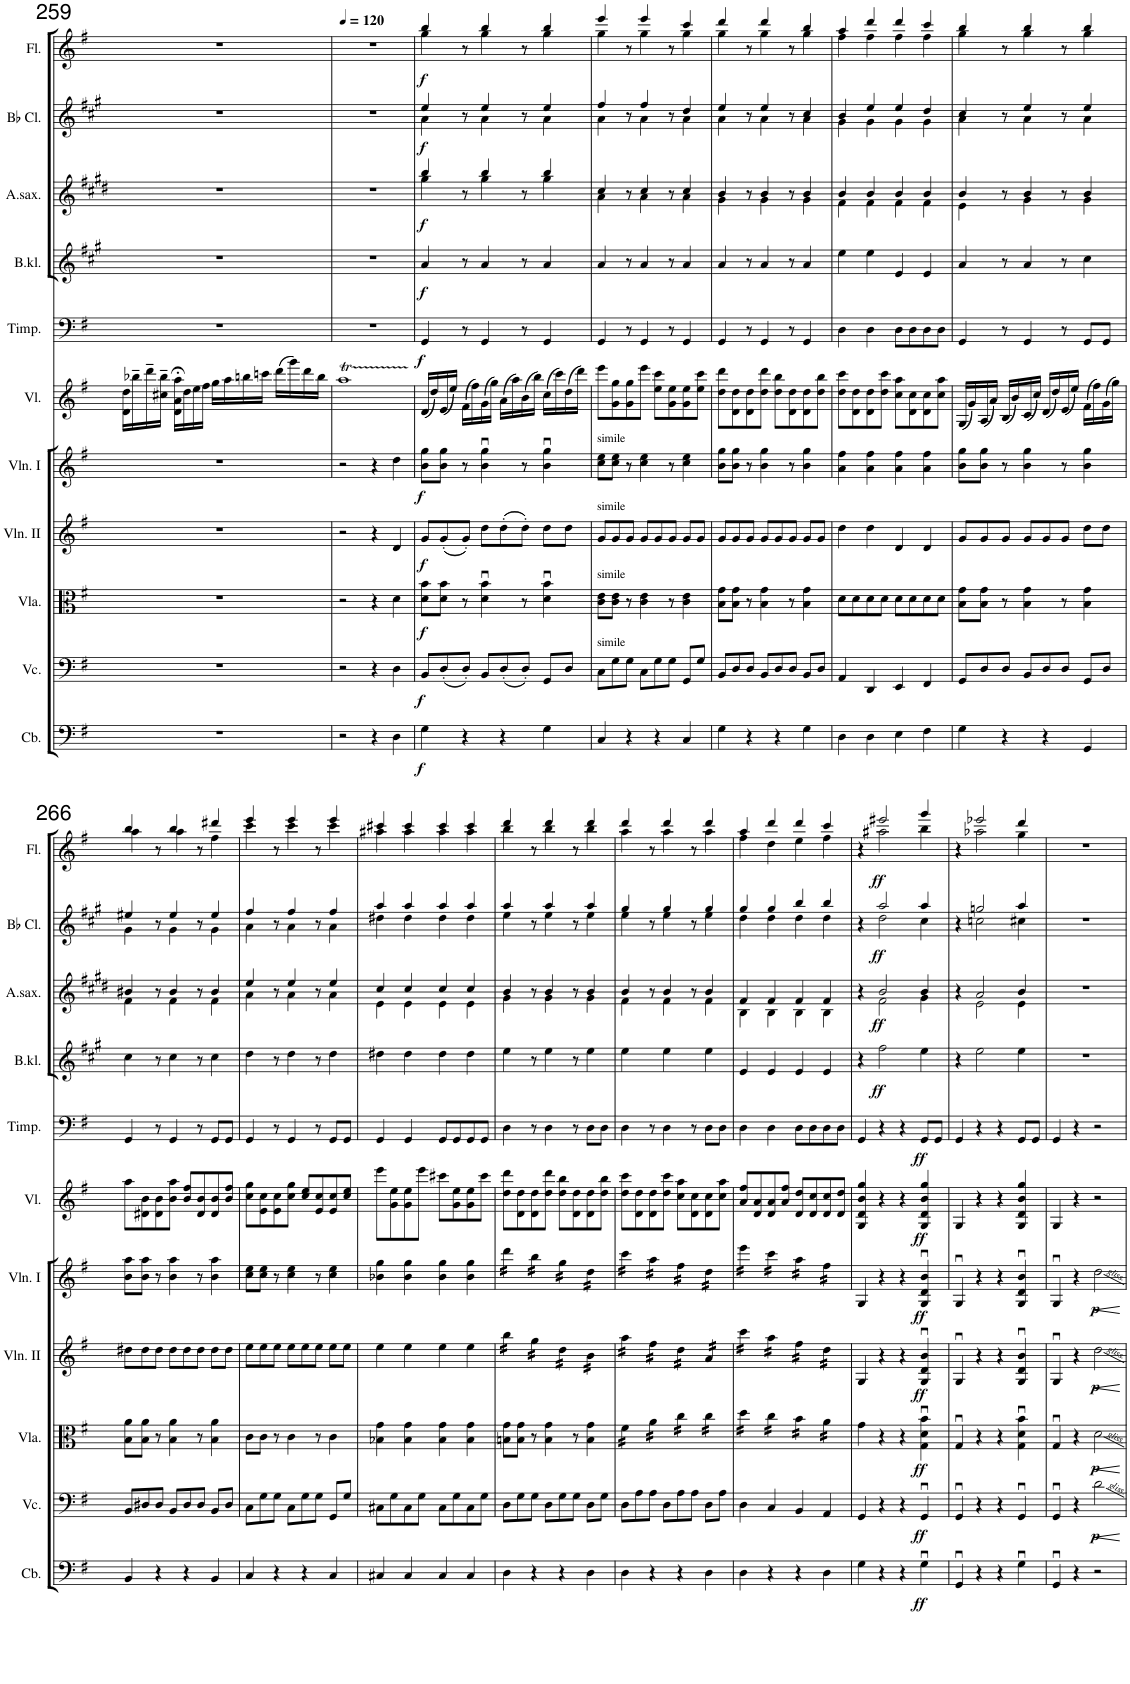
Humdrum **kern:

**kern	**dynam	**kern	**dynam	**kern	**dynam	**kern	**dynam	**kern	**dynam	**kern	**dynam	**kern	**dynam	**kern	**dynam	**kern	**dynam	**kern	**dynam	**kern	**dynam
*part11	*part11	*part10	*part10	*part9	*part9	*part8	*part8	*part7	*part7	*part6	*part6	*part5	*part5	*part4	*part4	*part3	*part3	*part2	*part2	*part1	*part1
*staff11	*staff11	*staff10	*staff10	*staff9	*staff9	*staff8	*staff8	*staff7	*staff7	*staff6	*staff6	*staff5	*staff5	*staff4	*staff4	*staff3	*staff3	*staff2	*staff2	*staff1	*staff1
*I"Contrabasses	*	*I"Violoncellos	*	*I"Violas	*	*I"Violins II	*	*I"Violins I	*	*I"Violine	*	*I"Timpani	*	*I"Bassklarinette	*	*I"Altsaxophon	*	*I"Clarinets in Bb	*	*I"Flutes	*
*I'Cb.	*	*I'Vc.	*	*I'Vla.	*	*I'Vln. II	*	*I'Vln. I	*	*I'Vl.	*	*I'Timp.	*	*I'B.kl.	*	*I'A.sax.	*	*	*	*I'Fl.	*
!!LO:PB:g=z
*clefF4	*	*clefF4	*	*clefC3	*	*clefG2	*	*clefG2	*	*clefG2	*	*clefF4	*	*clefG2	*	*clefG2	*	*clefG2	*	*clefG2	*
*Trd7c12	*	*	*	*	*	*	*	*	*	*	*	*	*	*Trd8c14	*	*Trd5c9	*	*Trd1c2	*	*	*
*k[f#]	*	*k[f#]	*	*k[f#]	*	*k[f#]	*	*k[f#]	*	*k[f#]	*	*k[f#]	*	*k[f#c#g#]	*	*k[f#c#g#d#]	*	*k[f#c#g#]	*	*k[f#]	*
*M4/4	*	*M4/4	*	*M4/4	*	*M4/4	*	*M4/4	*	*M4/4	*	*M4/4	*	*M4/4	*	*M4/4	*	*M4/4	*	*M4/4	*
*met(c)	*	*met(c)	*	*met(c)	*	*met(c)	*	*met(c)	*	*met(c)	*	*met(c)	*	*met(c)	*	*met(c)	*	*met(c)	*	*met(c)	*
=259	=259	=259	=259	=259	=259	=259	=259	=259	=259	=259	=259	=259	=259	=259	=259	=259	=259	=259	=259	=259	=259
1r	.	1r	.	1r	.	1r	.	1r	.	16d\ 16dd\LL	.	1r	.	1r	.	1r	.	1r	.	1r	.
.	.	.	.	.	.	.	.	.	.	16bb-X~\	.	.	.	.	.	.	.	.	.	.	.
.	.	.	.	.	.	.	.	.	.	16ddd~\	.	.	.	.	.	.	.	.	.	.	.
.	.	.	.	.	.	.	.	.	.	16cc#X\~ 16bb-\~JJ	.	.	.	.	.	.	.	.	.	.	.
.	.	.	.	.	.	.	.	.	.	16d\;< 16a\;< 16aa\;<LL	.	.	.	.	.	.	.	.	.	.	.
.	.	.	.	.	.	.	.	.	.	16dd\	.	.	.	.	.	.	.	.	.	.	.
.	.	.	.	.	.	.	.	.	.	16ee\	.	.	.	.	.	.	.	.	.	.	.
.	.	.	.	.	.	.	.	.	.	16ff#\JJ	.	.	.	.	.	.	.	.	.	.	.
.	.	.	.	.	.	.	.	.	.	16gg\LL	.	.	.	.	.	.	.	.	.	.	.
.	.	.	.	.	.	.	.	.	.	16aa\	.	.	.	.	.	.	.	.	.	.	.
.	.	.	.	.	.	.	.	.	.	16bbn\	.	.	.	.	.	.	.	.	.	.	.
.	.	.	.	.	.	.	.	.	.	16cccn\JJ	.	.	.	.	.	.	.	.	.	.	.
.	.	.	.	.	.	.	.	.	.	(16ddd\LL	.	.	.	.	.	.	.	.	.	.	.
.	.	.	.	.	.	.	.	.	.	16ggg\)	.	.	.	.	.	.	.	.	.	.	.
.	.	.	.	.	.	.	.	.	.	16ddd\	.	.	.	.	.	.	.	.	.	.	.
.	.	.	.	.	.	.	.	.	.	16bb\JJ	.	.	.	.	.	.	.	.	.	.	.
=260	=260	=260	=260	=260	=260	=260	=260	=260	=260	=260	=260	=260	=260	=260	=260	=260	=260	=260	=260	=260	=260
*	*	*	*	*	*	*	*	*	*	*	*	*	*	*	*	*	*	*	*	*MM120	*
2r	.	2r	.	2r	.	2r	.	2r	.	1aaT	.	1r	.	1r	.	1r	.	1r	.	1r	.
4r	.	4r	.	4r	.	4r	.	4r	.	.	.	.	.	.	.	.	.	.	.	.	.
4D\	.	4D\	.	4d\	.	4d/	.	4dd\	.	.	.	.	.	.	.	.	.	.	.	.	.
=261	=261	=261	=261	=261	=261	=261	=261	=261	=261	=261	=261	=261	=261	=261	=261	=261	=261	=261	=261	=261	=261
*	*	*	*	*	*	*	*	*	*	*	*	*	*	*	*	*^	*	*^	*	*^	*
!	!LO:DY:b	!	!LO:DY:b	!	!LO:DY:b	!	!LO:DY:b	!	!LO:DY:b	!	!	!	!LO:DY:b	!	!LO:DY:b	!	!	!LO:DY:b	!	!	!LO:DY:b	!	!	!LO:DY:b
4G\	f	8BB/L	f	8d\ 8b\L	f	8g/L	f	8b\ 8gg\L	f	(16d/LL	.	4GG/	f	4a/	f	4bb/	4gg#\	f	4ee/	4a\	f	4bb/	4gg\	f
.	.	.	.	.	.	.	.	.	.	16dd/)	.	.	.	.	.	.	.	.	.	.	.	.	.	.
.	.	(8D'/	.	8d\ 8b\J	.	(8g'/	.	8b\ 8gg\J	.	(16e/	.	.	.	.	.	.	.	.	.	.	.	.	.	.
.	.	.	.	.	.	.	.	.	.	16ee/JJ)	.	.	.	.	.	.	.	.	.	.	.	.	.	.
4r	.	8D'/J)	.	8r	.	8g'/J)	.	8r	.	(16f#\LL	.	8r	.	8r	.	8r	8ryy	.	8r	8ryy	.	8r	8ryy	.
.	.	.	.	.	.	.	.	.	.	16ff#\)	.	.	.	.	.	.	.	.	.	.	.	.	.	.
.	.	8BB/L	.	4d\u 4b\u	.	8dd\L	.	4b\u 4gg\u	.	(16g\	.	4GG/	.	4a/	.	4bb/	4gg#\	.	4ee/	4a\	.	4bb/	4gg\	.
.	.	.	.	.	.	.	.	.	.	16gg\JJ)	.	.	.	.	.	.	.	.	.	.	.	.	.	.
4r	.	(8D'/	.	.	.	(8dd'\	.	.	.	(16a\LL	.	.	.	.	.	.	.	.	.	.	.	.	.	.
.	.	.	.	.	.	.	.	.	.	16aa\)	.	.	.	.	.	.	.	.	.	.	.	.	.	.
.	.	8D'/J)	.	8r	.	8dd'\J)	.	8r	.	(16b\	.	8r	.	8r	.	8r	8ryy	.	8r	8ryy	.	8r	8ryy	.
.	.	.	.	.	.	.	.	.	.	16bb\JJ)	.	.	.	.	.	.	.	.	.	.	.	.	.	.
4G\	.	8GG/L	.	4d\u 4b\u	.	8dd\L	.	4b\u 4gg\u	.	(16cc\LL	.	4GG/	.	4a/	.	4bb/	4gg#\	.	4ee/	4a\	.	4bb/	4gg\	.
.	.	.	.	.	.	.	.	.	.	16ccc\)	.	.	.	.	.	.	.	.	.	.	.	.	.	.
.	.	8D/J	.	.	.	8dd\J	.	.	.	(16dd\	.	.	.	.	.	.	.	.	.	.	.	.	.	.
.	.	.	.	.	.	.	.	.	.	16ddd\JJ)	.	.	.	.	.	.	.	.	.	.	.	.	.	.
=262	=262	=262	=262	=262	=262	=262	=262	=262	=262	=262	=262	=262	=262	=262	=262	=262	=262	=262	=262	=262	=262	=262	=262	=262
!	!	!	!	!	!	!	!	!LO:TX:a:t=simile	!	!	!	!	!	!	!	!	!	!	!	!	!	!	!	!
!	!	!	!	!	!	!LO:TX:a:t=simile	!	!	!	!	!	!	!	!	!	!	!	!	!	!	!	!	!	!
!	!	!	!	!LO:TX:a:t=simile	!	!	!	!	!	!	!	!	!	!	!	!	!	!	!	!	!	!	!	!
!	!	!LO:TX:a:t=simile	!	!	!	!	!	!	!	!	!	!	!	!	!	!	!	!	!	!	!	!	!	!
4C/	.	8C\L	.	8c\ 8e\L	.	8g/L	.	8cc\ 8ee\L	.	8eee\L	.	4GG/	.	4a/	.	4cc#/	4a\	.	4ff#/	4a\	.	4eee/	4gg\	.
.	.	8G\	.	8c\ 8e\J	.	8g/	.	8cc\ 8ee\J	.	8g\ 8gg\	.	.	.	.	.	.	.	.	.	.	.	.	.	.
4r	.	8G\J	.	8r	.	8g/J	.	8r	.	8g\ 8gg\	.	8r	.	8r	.	8r	8ryy	.	8r	8ryy	.	8r	8ryy	.
.	.	8C\L	.	4c\ 4e\	.	8g/L	.	4cc\ 4ee\	.	8eee\J	.	4GG/	.	4a/	.	4cc#/	4a\	.	4ff#/	4a\	.	4eee/	4gg\	.
4r	.	8G\	.	.	.	8g/	.	.	.	8ee\ 8ccc\L	.	.	.	.	.	.	.	.	.	.	.	.	.	.
.	.	8G\J	.	8r	.	8g/J	.	8r	.	8g\ 8ee\	.	8r	.	8r	.	8r	8ryy	.	8r	8ryy	.	8r	8ryy	.
4C/	.	8GG/L	.	4c\ 4e\	.	8g/L	.	4cc\ 4ee\	.	8g\ 8ee\	.	4GG/	.	4a/	.	4cc#/	4a\	.	4dd/	4a\	.	4ccc/	4gg\	.
.	.	8G/J	.	.	.	8g/J	.	.	.	8ee\ 8ccc\J	.	.	.	.	.	.	.	.	.	.	.	.	.	.
=263	=263	=263	=263	=263	=263	=263	=263	=263	=263	=263	=263	=263	=263	=263	=263	=263	=263	=263	=263	=263	=263	=263	=263	=263
4G\	.	8BB/L	.	8B\ 8g\L	.	8g/L	.	8b\ 8gg\L	.	8dd\ 8ddd\L	.	4GG/	.	4a/	.	4b/	4g#\	.	4ee/	4a\	.	4ddd/	4gg\	.
.	.	8D/	.	8B\ 8g\J	.	8g/	.	8b\ 8gg\J	.	8d\ 8dd\	.	.	.	.	.	.	.	.	.	.	.	.	.	.
4r	.	8D/J	.	8r	.	8g/J	.	8r	.	8d\ 8dd\	.	8r	.	8r	.	8r	8ryy	.	8r	8ryy	.	8r	8ryy	.
.	.	8BB/L	.	4B\ 4g\	.	8g/L	.	4b\ 4gg\	.	8dd\ 8ddd\J	.	4GG/	.	4a/	.	4b/	4g#\	.	4ee/	4a\	.	4ddd/	4gg\	.
4r	.	8D/	.	.	.	8g/	.	.	.	8dd\ 8bb\L	.	.	.	.	.	.	.	.	.	.	.	.	.	.
.	.	8D/J	.	8r	.	8g/J	.	8r	.	8d\ 8dd\	.	8r	.	8r	.	8r	8ryy	.	8r	8ryy	.	8r	8ryy	.
4G\	.	8BB/L	.	4B\ 4g\	.	8g/L	.	4b\ 4gg\	.	8d\ 8dd\	.	4GG/	.	4a/	.	4b/	4g#\	.	4cc#/	4a\	.	4bb/	4gg\	.
.	.	8D/J	.	.	.	8g/J	.	.	.	8dd\ 8bb\J	.	.	.	.	.	.	.	.	.	.	.	.	.	.
=264	=264	=264	=264	=264	=264	=264	=264	=264	=264	=264	=264	=264	=264	=264	=264	=264	=264	=264	=264	=264	=264	=264	=264	=264
4D\	.	4AA/	.	8d\L	.	4dd\	.	4a\ 4ff#\	.	8dd\ 8ccc\L	.	4D\	.	4ee\	.	4b/	4f#\	.	4b/	4g#\	.	4aa/	4ff#\	.
.	.	.	.	8d\	.	.	.	.	.	8d\ 8dd\	.	.	.	.	.	.	.	.	.	.	.	.	.	.
4D\	.	4DD/	.	8d\	.	4dd\	.	4a\ 4ff#\	.	8d\ 8dd\	.	4D\	.	4ee\	.	4b/	4f#\	.	4ee/	4g#\	.	4ddd/	4ff#\	.
.	.	.	.	8d\J	.	.	.	.	.	8dd\ 8ccc\J	.	.	.	.	.	.	.	.	.	.	.	.	.	.
4E\	.	4EE/	.	8d\L	.	4d/	.	4a\ 4ff#\	.	8cc\ 8aa\L	.	8D\L	.	4e/	.	4b/	4f#\	.	4ee/	4g#\	.	4ddd/	4ff#\	.
.	.	.	.	8d\	.	.	.	.	.	8d\ 8cc\	.	8D\	.	.	.	.	.	.	.	.	.	.	.	.
4F#\	.	4FF#/	.	8d\	.	4d/	.	4a\ 4ff#\	.	8d\ 8cc\	.	8D\	.	4e/	.	4b/	4f#\	.	4dd/	4g#\	.	4ccc/	4ff#\	.
.	.	.	.	8d\J	.	.	.	.	.	8cc\ 8aa\J	.	8D\J	.	.	.	.	.	.	.	.	.	.	.	.
=265	=265	=265	=265	=265	=265	=265	=265	=265	=265	=265	=265	=265	=265	=265	=265	=265	=265	=265	=265	=265	=265	=265	=265	=265
4G\	.	8GG/L	.	8B\ 8g\L	.	8g/L	.	8b\ 8gg\L	.	(16G/LL	.	4GG/	.	4a/	.	4b/	4e\	.	4cc#/	4a\	.	4bb/	4gg\	.
.	.	.	.	.	.	.	.	.	.	16g/)	.	.	.	.	.	.	.	.	.	.	.	.	.	.
.	.	8D/	.	8B\ 8g\J	.	8g/	.	8b\ 8gg\J	.	(16A/	.	.	.	.	.	.	.	.	.	.	.	.	.	.
.	.	.	.	.	.	.	.	.	.	16a/JJ)	.	.	.	.	.	.	.	.	.	.	.	.	.	.
4r	.	8D/J	.	8r	.	8g/J	.	8r	.	(16B/LL	.	8r	.	8r	.	8r	8ryy	.	8r	8ryy	.	8r	8ryy	.
.	.	.	.	.	.	.	.	.	.	16b/)	.	.	.	.	.	.	.	.	.	.	.	.	.	.
.	.	8BB/L	.	4B\ 4g\	.	8g/L	.	4b\ 4gg\	.	(16c/	.	4GG/	.	4a/	.	4b/	4g#\	.	4ee/	4a\	.	4bb/	4gg\	.
.	.	.	.	.	.	.	.	.	.	16cc/JJ)	.	.	.	.	.	.	.	.	.	.	.	.	.	.
4r	.	8D/	.	.	.	8g/	.	.	.	(16d/LL	.	.	.	.	.	.	.	.	.	.	.	.	.	.
.	.	.	.	.	.	.	.	.	.	16dd/)	.	.	.	.	.	.	.	.	.	.	.	.	.	.
.	.	8D/J	.	8r	.	8g/J	.	8r	.	(16e/	.	8r	.	8r	.	8r	8ryy	.	8r	8ryy	.	8r	8ryy	.
.	.	.	.	.	.	.	.	.	.	16ee/JJ)	.	.	.	.	.	.	.	.	.	.	.	.	.	.
4GG/	.	8GG/L	.	4B\ 4g\	.	8dd\L	.	4b\ 4gg\	.	(16f#\LL	.	8GG/L	.	4cc#\	.	4b/	4g#\	.	4ee/	4a\	.	4bb/	4gg\	.
.	.	.	.	.	.	.	.	.	.	16ff#\)	.	.	.	.	.	.	.	.	.	.	.	.	.	.
.	.	8D/J	.	.	.	8dd\J	.	.	.	(16g\	.	8GG/J	.	.	.	.	.	.	.	.	.	.	.	.
.	.	.	.	.	.	.	.	.	.	16gg\JJ)	.	.	.	.	.	.	.	.	.	.	.	.	.	.
!!LO:LB:g=z	!!
=266	=266	=266	=266	=266	=266	=266	=266	=266	=266	=266	=266	=266	=266	=266	=266	=266	=266	=266	=266	=266	=266	=266	=266	=266
4BB/	.	8BB/L	.	8B\ 8a\L	.	8dd#X\L	.	8b\ 8aa\L	.	8aa\L	.	4GG/	.	4cc#\	.	4b#X/	4f#\	.	4ee#X/	4g#\	.	4bb/	4aa\	.
.	.	8D#X/	.	8B\ 8a\J	.	8dd#\	.	8b\ 8aa\J	.	8d#X\ 8b\	.	.	.	.	.	.	.	.	.	.	.	.	.	.
4r	.	8D#/J	.	8r	.	8dd#\J	.	8r	.	8d#\ 8b\	.	8r	.	8r	.	8r	8ryy	.	8r	8ryy	.	8r	8ryy	.
.	.	8BB/L	.	4B\ 4a\	.	8dd#\L	.	4b\ 4aa\	.	8b\ 8aa\J	.	4GG/	.	4cc#\	.	4b#/	4f#\	.	4ee#/	4g#\	.	4bb/	4aa\	.
4r	.	8D#/	.	.	.	8dd#\	.	.	.	8b/ 8ff#/L	.	.	.	.	.	.	.	.	.	.	.	.	.	.
.	.	8D#/J	.	8r	.	8dd#\J	.	8r	.	8d#/ 8b/	.	8r	.	8r	.	8r	8ryy	.	8r	8ryy	.	8r	8ryy	.
4BB/	.	8BB/L	.	4B\ 4a\	.	8dd#\L	.	4b\ 4aa\	.	8d#/ 8b/	.	8GG/L	.	4cc#\	.	4b#/	4f#\	.	4ee#/	4g#\	.	4ddd#X/	4ff#\	.
.	.	8D#/J	.	.	.	8dd#\J	.	.	.	8b/ 8ff#/J	.	8GG/J	.	.	.	.	.	.	.	.	.	.	.	.
=267	=267	=267	=267	=267	=267	=267	=267	=267	=267	=267	=267	=267	=267	=267	=267	=267	=267	=267	=267	=267	=267	=267	=267	=267
4C/	.	8C\L	.	8c\L	.	8ee\L	.	8cc\ 8ee\L	.	8cc\ 8gg\L	.	4GG/	.	4dd\	.	4ee/	4a\	.	4ff#/	4a\	.	4eee/	4ccc\	.
.	.	8G\	.	8c\J	.	8ee\	.	8cc\ 8ee\J	.	8e\ 8cc\	.	.	.	.	.	.	.	.	.	.	.	.	.	.
4r	.	8G\J	.	8r	.	8ee\J	.	8r	.	8e\ 8cc\	.	8r	.	8r	.	8r	8ryy	.	8r	8ryy	.	8r	8ryy	.
.	.	8C\L	.	4c\	.	8ee\L	.	4cc\ 4ee\	.	8cc\ 8gg\J	.	4GG/	.	4dd\	.	4ee/	4a\	.	4ff#/	4a\	.	4eee/	4ccc\	.
4r	.	8G\	.	.	.	8ee\	.	.	.	8cc/ 8ee/L	.	.	.	.	.	.	.	.	.	.	.	.	.	.
.	.	8G\J	.	8r	.	8ee\J	.	8r	.	8e/ 8cc/	.	8r	.	8r	.	8r	8ryy	.	8r	8ryy	.	8r	8ryy	.
4C/	.	8GG/L	.	4c\	.	8ee\L	.	4cc\ 4ee\	.	8e/ 8cc/	.	8GG/L	.	4dd\	.	4ee/	4a\	.	4ff#/	4a\	.	4eee/	4ccc\	.
.	.	8G/J	.	.	.	8ee\J	.	.	.	8cc/ 8ee/J	.	8GG/J	.	.	.	.	.	.	.	.	.	.	.	.
=268	=268	=268	=268	=268	=268	=268	=268	=268	=268	=268	=268	=268	=268	=268	=268	=268	=268	=268	=268	=268	=268	=268	=268	=268
4C#X/	.	8C#X\L	.	4B-X\ 4g\	.	4ee\	.	4b-X\ 4gg\	.	8eee\L	.	4GG/	.	4dd#X\	.	4cc#/	4e\	.	4aa/	4dd#X\	.	4ccc#X/	4aa#X\	.
.	.	8G\	.	.	.	.	.	.	.	8g\ 8ee\	.	.	.	.	.	.	.	.	.	.	.	.	.	.
4C#/	.	8C#\	.	4B-\ 4g\	.	4ee\	.	4b-\ 4gg\	.	8g\ 8ee\	.	4GG/	.	4dd#\	.	4cc#/	4e\	.	4aa/	4dd#\	.	4ccc#/	4aa#\	.
.	.	8G\J	.	.	.	.	.	.	.	8eee\J	.	.	.	.	.	.	.	.	.	.	.	.	.	.
4C#/	.	8C#\L	.	4B-\ 4g\	.	4ee\	.	4b-\ 4gg\	.	8ccc#X\L	.	8GG/L	.	4dd#\	.	4cc#/	4e\	.	4aa/	4dd#\	.	4ccc#/	4aa#\	.
.	.	8G\	.	.	.	.	.	.	.	8g\ 8ee\	.	8GG/	.	.	.	.	.	.	.	.	.	.	.	.
4C#/	.	8C#\	.	4B-\ 4g\	.	4ee\	.	4b-\ 4gg\	.	8g\ 8ee\	.	8GG/	.	4dd#\	.	4cc#/	4e\	.	4aa/	4dd#\	.	4ccc#/	4aa#\	.
.	.	8G\J	.	.	.	.	.	.	.	8ccc#\J	.	8GG/J	.	.	.	.	.	.	.	.	.	.	.	.
=269	=269	=269	=269	=269	=269	=269	=269	=269	=269	=269	=269	=269	=269	=269	=269	=269	=269	=269	=269	=269	=269	=269	=269	=269
*	*	*	*	*	*	*tremolo	*	*	*	*	*	*	*	*	*	*	*	*	*	*	*	*	*	*
*	*	*	*	*	*	*	*	*tremolo	*	*	*	*	*	*	*	*	*	*	*	*	*	*	*	*
4D\	.	8D\L	.	8Bn\ 8g\L	.	16bb\LL	.	16ddd\LL	.	8dd\ 8ddd\L	.	4D\	.	4ee\	.	4b/	4g#\	.	4aa/	4ee\	.	4ddd/	4bb\	.
.	.	.	.	.	.	16bb\	.	16ddd\	.	.	.	.	.	.	.	.	.	.	.	.	.	.	.	.
.	.	8G\	.	8B\ 8g\J	.	16bb\	.	16ddd\	.	8d\ 8dd\	.	.	.	.	.	.	.	.	.	.	.	.	.	.
.	.	.	.	.	.	16bb\JJ	.	16ddd\JJ	.	.	.	.	.	.	.	.	.	.	.	.	.	.	.	.
4r	.	8G\J	.	8r	.	16gg\LL	.	16bb\LL	.	8d\ 8dd\	.	8r	.	8r	.	8r	8ryy	.	8r	8ryy	.	8r	8ryy	.
.	.	.	.	.	.	16gg\	.	16bb\	.	.	.	.	.	.	.	.	.	.	.	.	.	.	.	.
.	.	8D\L	.	4B\ 4g\	.	16gg\	.	16bb\	.	8dd\ 8ddd\J	.	4D\	.	4ee\	.	4b/	4g#\	.	4aa/	4ee\	.	4ddd/	4bb\	.
.	.	.	.	.	.	16gg\JJ	.	16bb\JJ	.	.	.	.	.	.	.	.	.	.	.	.	.	.	.	.
4r	.	8G\	.	.	.	16dd\LL	.	16gg\LL	.	8dd\ 8bb\L	.	.	.	.	.	.	.	.	.	.	.	.	.	.
.	.	.	.	.	.	16dd\	.	16gg\	.	.	.	.	.	.	.	.	.	.	.	.	.	.	.	.
.	.	8G\J	.	8r	.	16dd\	.	16gg\	.	8d\ 8dd\	.	8r	.	8r	.	8r	8ryy	.	8r	8ryy	.	8r	8ryy	.
.	.	.	.	.	.	16dd\JJ	.	16gg\JJ	.	.	.	.	.	.	.	.	.	.	.	.	.	.	.	.
4D\	.	8D\L	.	4B\ 4g\	.	16b\LL	.	16dd\LL	.	8d\ 8dd\	.	8D\L	.	4ee\	.	4b/	4g#\	.	4aa/	4ee\	.	4ddd/	4bb\	.
.	.	.	.	.	.	16b\	.	16dd\	.	.	.	.	.	.	.	.	.	.	.	.	.	.	.	.
.	.	8G\J	.	.	.	16b\	.	16dd\	.	8dd\ 8bb\J	.	8D\J	.	.	.	.	.	.	.	.	.	.	.	.
.	.	.	.	.	.	16b\JJ	.	16dd\JJ	.	.	.	.	.	.	.	.	.	.	.	.	.	.	.	.
=270	=270	=270	=270	=270	=270	=270	=270	=270	=270	=270	=270	=270	=270	=270	=270	=270	=270	=270	=270	=270	=270	=270	=270	=270
*	*	*	*	*tremolo	*	*	*	*	*	*	*	*	*	*	*	*	*	*	*	*	*	*	*	*
4D\	.	8D\L	.	16f#\LL	.	16aa\LL	.	16ccc\LL	.	8dd\ 8ccc\L	.	4D\	.	4ee\	.	4b/	4f#\	.	4gg#/	4ee\	.	4ddd/	4aa\	.
.	.	.	.	16f#\	.	16aa\	.	16ccc\	.	.	.	.	.	.	.	.	.	.	.	.	.	.	.	.
.	.	8A\	.	16f#\	.	16aa\	.	16ccc\	.	8d\ 8dd\	.	.	.	.	.	.	.	.	.	.	.	.	.	.
.	.	.	.	16f#\JJ	.	16aa\JJ	.	16ccc\JJ	.	.	.	.	.	.	.	.	.	.	.	.	.	.	.	.
4r	.	8A\J	.	16a\LL	.	16ff#\LL	.	16aa\LL	.	8d\ 8dd\	.	8r	.	8ryy	.	8r	8ryy	.	8r	8ryy	.	8r	8ryy	.
.	.	.	.	16a\	.	16ff#\	.	16aa\	.	.	.	.	.	.	.	.	.	.	.	.	.	.	.	.
.	.	8D\L	.	16a\	.	16ff#\	.	16aa\	.	8dd\ 8ccc\J	.	4D\	.	4ee\	.	4b/	4f#\	.	4gg#/	4ee\	.	4ddd/	4aa\	.
.	.	.	.	16a\JJ	.	16ff#\JJ	.	16aa\JJ	.	.	.	.	.	.	.	.	.	.	.	.	.	.	.	.
4r	.	8A\	.	16cc\LL	.	16dd\LL	.	16ff#\LL	.	8cc\ 8aa\L	.	.	.	.	.	.	.	.	.	.	.	.	.	.
.	.	.	.	16cc\	.	16dd\	.	16ff#\	.	.	.	.	.	.	.	.	.	.	.	.	.	.	.	.
.	.	8A\J	.	16cc\	.	16dd\	.	16ff#\	.	8d\ 8cc\	.	8r	.	8ryy	.	8r	8ryy	.	8r	8ryy	.	8r	8ryy	.
.	.	.	.	16cc\JJ	.	16dd\JJ	.	16ff#\JJ	.	.	.	.	.	.	.	.	.	.	.	.	.	.	.	.
4D\	.	8D\L	.	16cc\LL	.	16a/LL	.	16dd\LL	.	8d\ 8cc\	.	8D\L	.	4ee\	.	4b/	4f#\	.	4gg#/	4ee\	.	4ddd/	4aa\	.
.	.	.	.	16cc\	.	16a/	.	16dd\	.	.	.	.	.	.	.	.	.	.	.	.	.	.	.	.
.	.	8A\J	.	16cc\	.	16a/	.	16dd\	.	8cc\ 8aa\J	.	8D\J	.	.	.	.	.	.	.	.	.	.	.	.
.	.	.	.	16cc\JJ	.	16a/JJ	.	16dd\JJ	.	.	.	.	.	.	.	.	.	.	.	.	.	.	.	.
=271	=271	=271	=271	=271	=271	=271	=271	=271	=271	=271	=271	=271	=271	=271	=271	=271	=271	=271	=271	=271	=271	=271	=271	=271
4D\	.	4D\	.	16dd\LL	.	16ccc\LL	.	16eee\LL	.	8a/ 8ff#/L	.	4D\	.	4e/	.	4f#/	4B\	.	4gg#/	4dd\	.	4aa/	4ff#\	.
.	.	.	.	16dd\	.	16ccc\	.	16eee\	.	.	.	.	.	.	.	.	.	.	.	.	.	.	.	.
.	.	.	.	16dd\	.	16ccc\	.	16eee\	.	8d/ 8a/	.	.	.	.	.	.	.	.	.	.	.	.	.	.
.	.	.	.	16dd\JJ	.	16ccc\JJ	.	16eee\JJ	.	.	.	.	.	.	.	.	.	.	.	.	.	.	.	.
4r	.	4C/	.	16cc\LL	.	16aa\LL	.	16ccc\LL	.	8d/ 8a/	.	4D\	.	4e/	.	4f#/	4B\	.	4gg#/	4dd\	.	4ddd/	4dd\	.
.	.	.	.	16cc\	.	16aa\	.	16ccc\	.	.	.	.	.	.	.	.	.	.	.	.	.	.	.	.
.	.	.	.	16cc\	.	16aa\	.	16ccc\	.	8a/ 8ff#/J	.	.	.	.	.	.	.	.	.	.	.	.	.	.
.	.	.	.	16cc\JJ	.	16aa\JJ	.	16ccc\JJ	.	.	.	.	.	.	.	.	.	.	.	.	.	.	.	.
4r	.	4BB/	.	16b\LL	.	16ff#\LL	.	16aa\LL	.	8d/ 8dd/L	.	8D\L	.	4e/	.	4f#/	4B\	.	4bb/	4dd\	.	4ddd/	4ee\	.
.	.	.	.	16b\	.	16ff#\	.	16aa\	.	.	.	.	.	.	.	.	.	.	.	.	.	.	.	.
.	.	.	.	16b\	.	16ff#\	.	16aa\	.	8d/ 8cc/	.	8D\	.	.	.	.	.	.	.	.	.	.	.	.
.	.	.	.	16b\JJ	.	16ff#\JJ	.	16aa\JJ	.	.	.	.	.	.	.	.	.	.	.	.	.	.	.	.
4D\	.	4AA/	.	16a\LL	.	16dd\LL	.	16ff#\LL	.	8d/ 8cc/	.	8D\	.	4e/	.	4f#/	4B\	.	4bb/	4dd\	.	4ccc/	4ff#\	.
.	.	.	.	16a\	.	16dd\	.	16ff#\	.	.	.	.	.	.	.	.	.	.	.	.	.	.	.	.
.	.	.	.	16a\	.	16dd\	.	16ff#\	.	8d/ 8dd/J	.	8D\J	.	.	.	.	.	.	.	.	.	.	.	.
.	.	.	.	16a\JJ	.	16dd\JJ	.	16ff#\JJ	.	.	.	.	.	.	.	.	.	.	.	.	.	.	.	.
*	*	*	*	*	*	*	*	*Xtremolo	*	*	*	*	*	*	*	*	*	*	*	*	*	*	*	*
*	*	*	*	*	*	*Xtremolo	*	*	*	*	*	*	*	*	*	*	*	*	*	*	*	*	*	*
*	*	*	*	*Xtremolo	*	*	*	*	*	*	*	*	*	*	*	*	*	*	*	*	*	*	*	*
=272	=272	=272	=272	=272	=272	=272	=272	=272	=272	=272	=272	=272	=272	=272	=272	=272	=272	=272	=272	=272	=272	=272	=272	=272
4G\	.	4GG/	.	4g\	.	4G/	.	4G/	.	4G/ 4d/ 4b/ 4gg/	.	4GG/	.	4r	.	4r	4ryy	.	4r	4ryy	.	4r	4ryy	.
!	!	!	!	!	!	!	!	!	!	!	!	!	!	!	!LO:DY:b	!	!	!LO:DY:b	!	!	!LO:DY:b	!	!	!LO:DY:b
4r	.	4r	.	4r	.	4r	.	4r	.	4r	.	4r	.	2ff#\	ff	2b/	2f#\	ff	2aa/	2dd\	ff	2eee#X/	2aa#X\	ff
4r	.	4r	.	4r	.	4r	.	4r	.	4r	.	4r	.	.	.	.	.	.	.	.	.	.	.	.
!	!LO:DY:b	!	!LO:DY:b	!	!LO:DY:b	!	!LO:DY:b	!	!LO:DY:b	!	!LO:DY:b	!	!LO:DY:b	!	!	!	!	!	!	!	!	!	!	!
4Gu\	ff	4GGu/	ff	4G\u 4d\u 4b\u	ff	4G/u 4d/u 4b/u	ff	4G/u 4d/u 4b/u	ff	4G/ 4d/ 4b/ 4gg/	ff	8GG/L	ff	4ee\	.	4b/	4g#\	.	4aa/	4cc#\	.	4ggg/	4bb\	.
.	.	.	.	.	.	.	.	.	.	.	.	8GG/J	.	.	.	.	.	.	.	.	.	.	.	.
=273	=273	=273	=273	=273	=273	=273	=273	=273	=273	=273	=273	=273	=273	=273	=273	=273	=273	=273	=273	=273	=273	=273	=273	=273
4GGu/	.	4GGu/	.	4Gu/	.	4Gu/	.	4Gu/	.	4G/	.	4GG/	.	4r	.	4r	4ryy	.	4r	4ryy	.	4r	4ryy	.
4r	.	4r	.	4r	.	4r	.	4r	.	4r	.	4r	.	2ee\	.	2a/	2e\	.	2ggn/	2ccn\	.	2eee-X/	2aa-X\	.
4r	.	4r	.	4r	.	4r	.	4r	.	4r	.	4r	.	.	.	.	.	.	.	.	.	.	.	.
4Gu\	.	4GGu/	.	4G\u 4d\u 4b\u	.	4G/u 4d/u 4b/u	.	4G/u 4d/u 4b/u	.	4G/ 4d/ 4b/ 4gg/	.	8GG/L	.	4ee\	.	4b/	4e\	.	4aa/	4cc#X\	.	4ddd/	4gg\	.
.	.	.	.	.	.	.	.	.	.	.	.	8GG/J	.	.	.	.	.	.	.	.	.	.	.	.
*	*	*	*	*	*	*	*	*	*	*	*	*	*	*	*	*v	*v	*	*	*	*	*v	*v	*
*	*	*	*	*	*	*	*	*	*	*	*	*	*	*	*	*	*	*v	*v	*	*	*
=274	=274	=274	=274	=274	=274	=274	=274	=274	=274	=274	=274	=274	=274	=274	=274	=274	=274	=274	=274	=274	=274
4GGu/	.	4GGu/	.	4Gu/	.	4Gu/	.	4Gu/	.	4G/	.	4GG/	.	1r	.	1r	.	1r	.	1r	.
4r	.	4r	.	4r	.	4r	.	4r	.	4r	.	4r	.	.	.	.	.	.	.	.	.
!	!	!	!LO:HP:b	!	!LO:HP:b	!	!LO:HP:b	!	!LO:HP:b	!	!	!	!	!	!	!	!	!	!	!	!
!	!	!	!LO:DY:n=1:b	!	!LO:DY:n=1:b	!	!LO:DY:n=1:b	!	!LO:DY:n=1:b	!	!	!	!	!	!	!	!	!	!	!	!
2r	.	2d\	< p	2d\	< p	2dd\	< p	2dd\	< p	2r	.	2r	.	.	.	.	.	.	.	.	.
.	.	.	[	.	[	.	[	.	[	.	.	.	.	.	.	.	.	.	.	.	.
=	=	=	=	=	=	=	=	=	=	=	=	=	=	=	=	=	=	=	=	=	=
*-	*-	*-	*-	*-	*-	*-	*-	*-	*-	*-	*-	*-	*-	*-	*-	*-	*-	*-	*-	*-	*-
